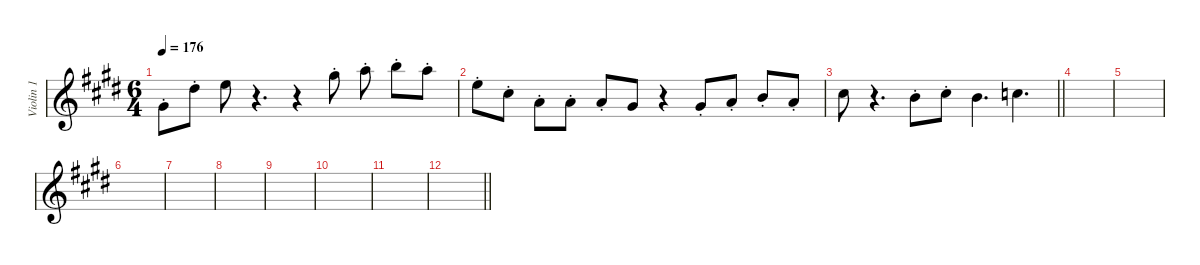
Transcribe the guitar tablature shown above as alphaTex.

\defaultSystemsLayout 4
\hideDynamics
\bracketExtendMode nobrackets
\firstSystemTrackNameMode fullname
\otherSystemsTrackNameMode fullname
\otherSystemsTrackNameOrientation horizontal
\track ("Violin 1" "vln.1") {solo instrument violin}
\staff {score}
\tuning (E5 A4 D4 G3)
\ts (6 4)
\tempo 176
\clef g2
\ks e
6.3{st acc #}.8{dy mf beam Down} 6.2{st acc #}.8{beam Down} 0.1{acc forcenatural}.8{beam Down} r.4{d beam Down} r.4{beam Down} 4.1{st acc #}.8{beam Down beam split} 5.1{st acc forcenatural}.8{beam Down} 7.1{st acc forcenatural}.8{beam Down} 5.1{st acc forcenatural}.8{beam Down} |
0.1{st acc forcenatural}.8{beam Down} 4.2{st acc #}.8{beam Down} 0.2{st acc forcenatural}.8{beam Down} 0.2{st acc forcenatural}.8{beam Up} 0.2{st acc forcenatural}.8{beam Up} 6.3{acc #}.8{beam Up} r.4{beam Up} 6.3{st acc #}.8{beam Up} 0.2{st acc forcenatural}.8{beam Up} 2.2{st acc forcenatural}.8{beam Up} 0.2{st acc forcenatural}.8{beam Up} |
\barLineRight lightlight
4.2{acc #}.8{beam Down} r.4{d beam Down} 2.2{st acc forcenatural}.8{beam Down} 4.2{st acc #}.8{beam Down} 2.2{acc forcenatural}.4{d beam Down} 3.2{acc forcenatural}.4{d beam Down} |
|
|
|
|
|
|
|
|
\barLineRight lightlight
